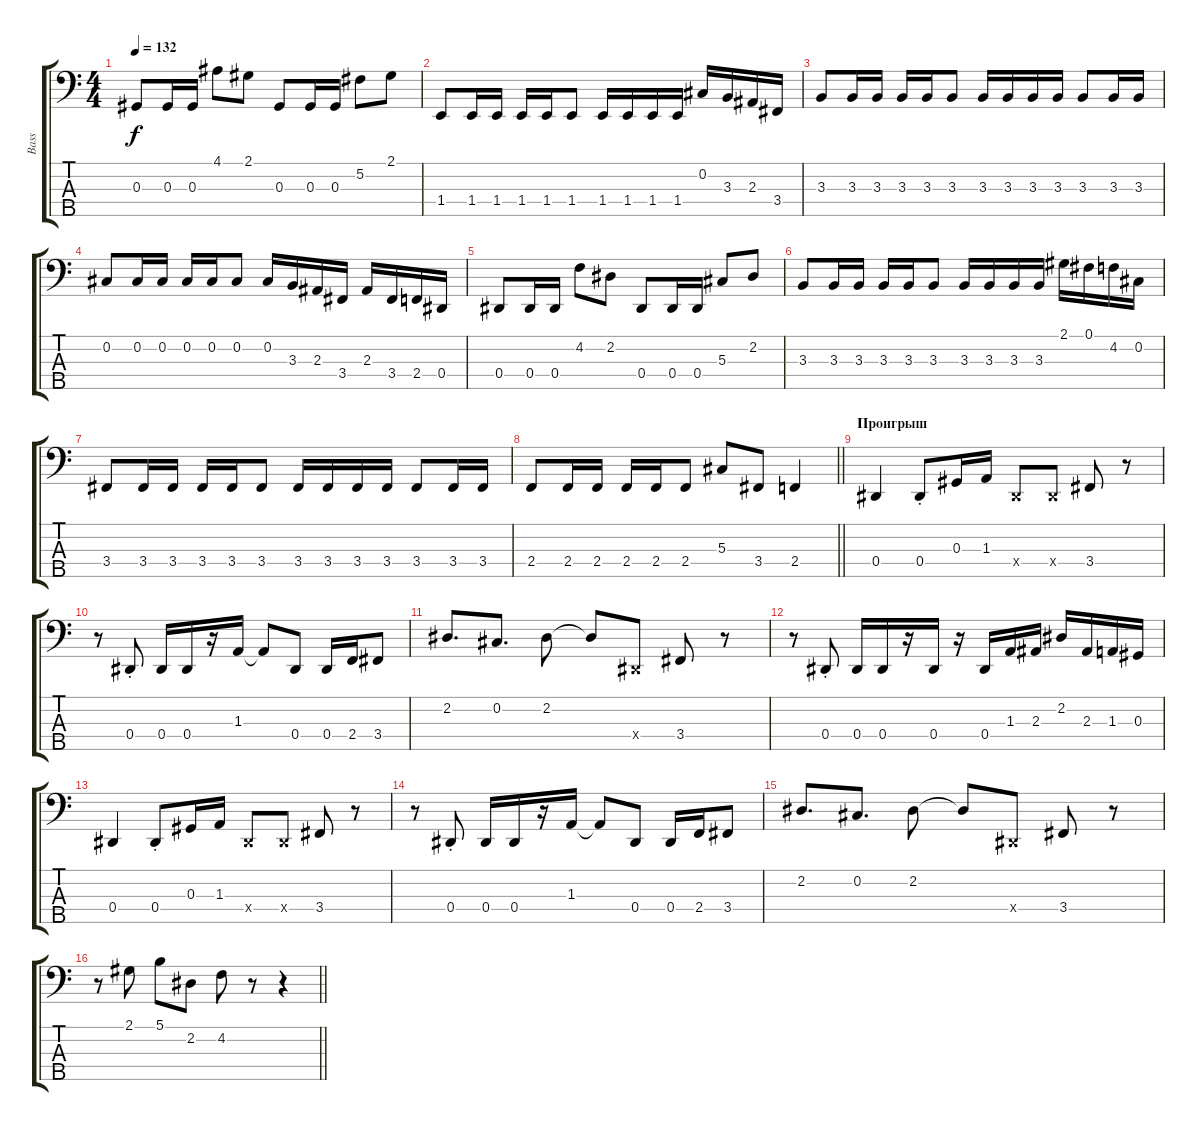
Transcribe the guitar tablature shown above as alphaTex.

\track ("Bass" "Bass") {instrument electricbasspick}
\staff {score tabs}
\tuning (Gb2 Db2 Ab1 Eb1 Bb0) {hide}
\ts (4 4)
\tempo 132
\clef f4
\ks c
0.3.8{dy f} 0.3.16 0.3.16 4.1.8 2.1.8 0.3.8 0.3.16 0.3.16 5.2.8 2.1.8 |
1.4.8 1.4.16 1.4.16 1.4.16 1.4.16 1.4.8 1.4.16 1.4.16 1.4.16 1.4.16 0.2.16 3.3.16 2.3.16 3.4.16 |
3.3.8 3.3.16 3.3.16 3.3.16 3.3.16 3.3.8 3.3.16 3.3.16 3.3.16 3.3.16 3.3.8 3.3.16 3.3.16 |
0.2.8 0.2.16 0.2.16 0.2.16 0.2.16 0.2.8 0.2.16 3.3.16 2.3.16 3.4.16 2.3.16 3.4.16 2.4.16 0.4.16 |
0.4.8 0.4.16 0.4.16 4.2.8 2.2.8 0.4.8 0.4.16 0.4.16 5.3.8 2.2.8 |
3.3.8 3.3.16 3.3.16 3.3.16 3.3.16 3.3.8 3.3.16 3.3.16 3.3.16 3.3.16 2.1.16 0.1.16 4.2.16 0.2.16 |
3.4.8 3.4.16 3.4.16 3.4.16 3.4.16 3.4.8 3.4.16 3.4.16 3.4.16 3.4.16 3.4.8 3.4.16 3.4.16 |
\barLineRight lightlight
2.4.8 2.4.16 2.4.16 2.4.16 2.4.16 2.4.8 5.3.8 3.4.8 2.4.4 |
\section ("" "Проигрыш")
0.4.4{instrument slapbass1} 0.4{st}.8 0.3.16{instrument electricbasspick} 1.3.16 0.4{x}.8 0.4{x}.8 3.4.8 r.8 |
r.8 0.4{st}.8{instrument slapbass1} 0.4.16 0.4.16 r.16 1.3.16{instrument electricbasspick} 1.3{t}.8 0.4.8 0.4.16 2.4.16 3.4.8 |
2.2.8{d} 0.2.8{d} 2.2.8 2.2{t}.8 0.4{x}.8 3.4.8 r.8 |
r.8 0.4{st}.8{instrument slapbass1} 0.4.16 0.4.16 r.16 0.4.16 r.16{instrument electricbasspick} 0.4.16 1.3.16 2.3.16 2.2.16 2.3.16 1.3.16 0.3.16 |
0.4.4{instrument slapbass1} 0.4{st}.8 0.3.16{instrument electricbasspick} 1.3.16 0.4{x}.8 0.4{x}.8 3.4.8 r.8 |
r.8 0.4{st}.8{instrument slapbass1} 0.4.16 0.4.16 r.16 1.3.16{instrument electricbasspick} 1.3{t}.8 0.4.8 0.4.16 2.4.16 3.4.8 |
2.2.8{d} 0.2.8{d} 2.2.8 2.2{t}.8 0.4{x}.8 3.4.8 r.8 |
\barLineRight lightlight
r.8{instrument electricbasspick} 2.1.8 5.1.8 2.2.8 4.2.8 r.8 r.4
